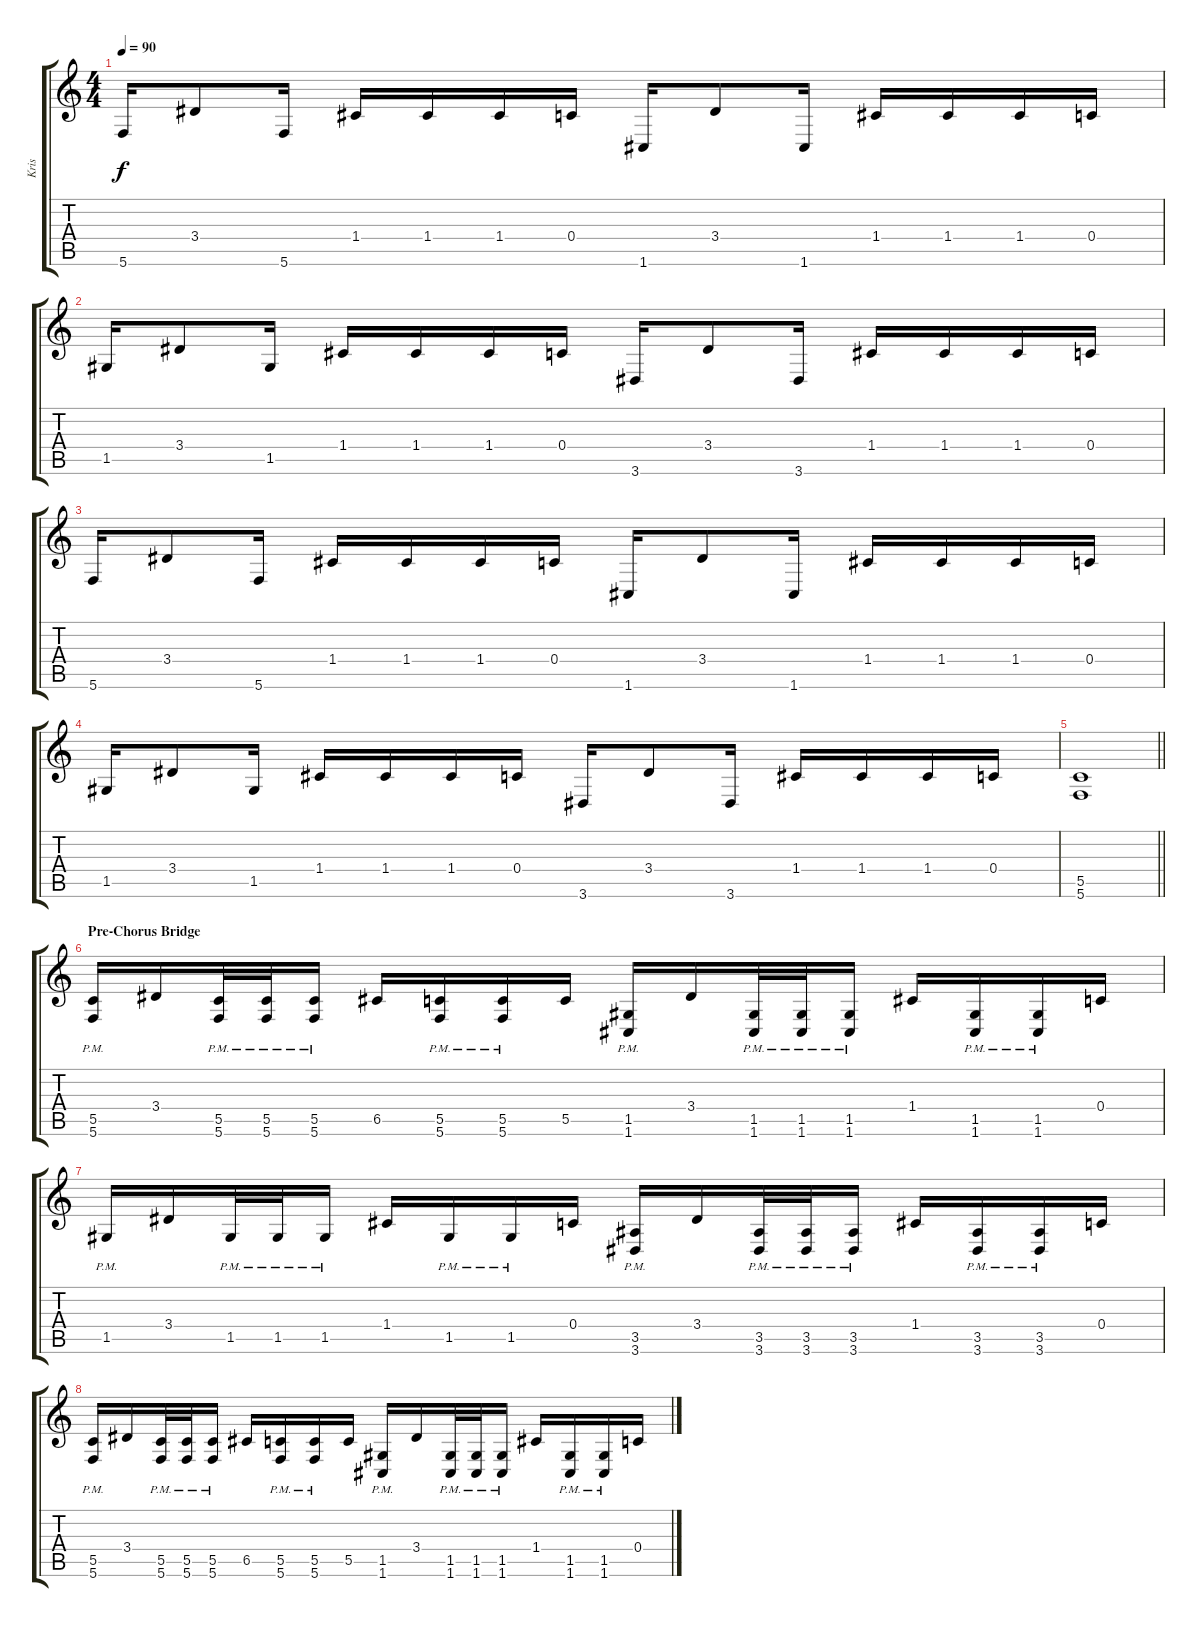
\track ("Kris" "Kris") {instrument overdrivenguitar}
\staff {score tabs}
\tuning (D4 A3 F3 C3 G2 C2) {hide}
\ts (4 4)
\tempo 90
\clef g2
\ks c
5.6.16{dy f instrument electricguitarclean} 3.4.8 5.6.16 1.4.16 1.4.16 1.4.16 0.4.16 1.6.16 3.4.8 1.6.16 1.4.16 1.4.16 1.4.16 0.4.16 |
1.5.16 3.4.8 1.5.16 1.4.16 1.4.16 1.4.16 0.4.16 3.6.16 3.4.8 3.6.16 1.4.16 1.4.16 1.4.16 0.4.16 |
5.6.16{instrument electricguitarclean} 3.4.8 5.6.16 1.4.16 1.4.16 1.4.16 0.4.16 1.6.16 3.4.8 1.6.16 1.4.16 1.4.16 1.4.16 0.4.16 |
1.5.16 3.4.8 1.5.16 1.4.16 1.4.16 1.4.16 0.4.16 3.6.16 3.4.8 3.6.16 1.4.16 1.4.16 1.4.16 0.4.16 |
\barLineRight lightlight
(5.5 5.6).1 |
\section ("" "Pre-Chorus Bridge")
(5.5{pm} 5.6{pm}).16{instrument overdrivenguitar} 3.4.16 (5.5{pm} 5.6{pm}).32 (5.5{pm} 5.6{pm}).32 (5.5{pm} 5.6{pm}).16 6.5.16 (5.5{pm} 5.6{pm}).16 (5.5{pm} 5.6{pm}).16 5.5.16 (1.5{pm} 1.6{pm}).16 3.4.16 (1.5{pm} 1.6{pm}).32 (1.5{pm} 1.6{pm}).32 (1.5{pm} 1.6{pm}).16 1.4.16 (1.5{pm} 1.6{pm}).16 (1.5{pm} 1.6{pm}).16 0.4.16 |
1.5{pm}.16 3.4.16 1.5{pm}.32 1.5{pm}.32 1.5{pm}.16 1.4.16 1.5{pm}.16 1.5{pm}.16 0.4.16 (3.5{pm} 3.6{pm}).16 3.4.16 (3.5{pm} 3.6{pm}).32 (3.5{pm} 3.6{pm}).32 (3.5{pm} 3.6{pm}).16 1.4.16 (3.5{pm} 3.6{pm}).16 (3.5{pm} 3.6{pm}).16 0.4.16 |
(5.5{pm} 5.6{pm}).16{instrument overdrivenguitar} 3.4.16 (5.5{pm} 5.6{pm}).32 (5.5{pm} 5.6{pm}).32 (5.5{pm} 5.6{pm}).16 6.5.16 (5.5{pm} 5.6{pm}).16 (5.5{pm} 5.6{pm}).16 5.5.16 (1.5{pm} 1.6{pm}).16 3.4.16 (1.5{pm} 1.6{pm}).32 (1.5{pm} 1.6{pm}).32 (1.5{pm} 1.6{pm}).16 1.4.16 (1.5{pm} 1.6{pm}).16 (1.5{pm} 1.6{pm}).16 0.4.16
